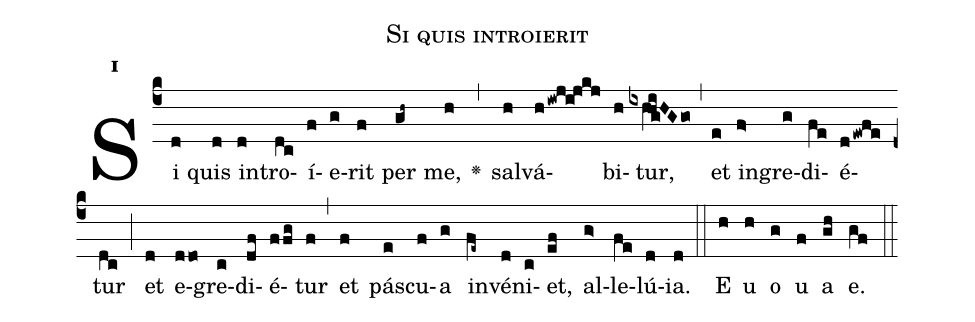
name:Si quis introierit;
office-part:Antiphona;
mode:1;
%%
initial-style: 1;
name: Si quis introierit
book: Antiphonae & Responsoria/Tomus II, p. 198;
occasion: Hebdomada IV Paschae Feria III;
office-part: Laudes Ant E;
user-notes: ;
commentary: ;
annotation: 1f;
centering-scheme: english;
fontsize: 12;
font: OFLSortsMillGoudy;
height: 11;
width: 4.5;
%%
(c4)Si(d) quis(d) in(d)tro(dc)í(f)e(g)rit(f) per(gh~) me,(h) <v>\greheightstar</v>(,) sal(h)vá(hiwji/[-0.3]jkj)bi(h)tur,(ixhg/[-03.]hiHGgo) (,) et(e) in(f>)gre(g)di(fe)é(dewfe)tur(dc) (;) et(d) e(ddo)gre(c)di(df)é(ffg)tur(f) (,) et(f) pá(e)scu(f)a(g) in(fe~)vé(d)ni(c)et,(ef) al(g>)le(fe)lú(d)ia.(d) (::)
E(h) u(h) o(g) u(f) a(gh) e.(gf) (::)
